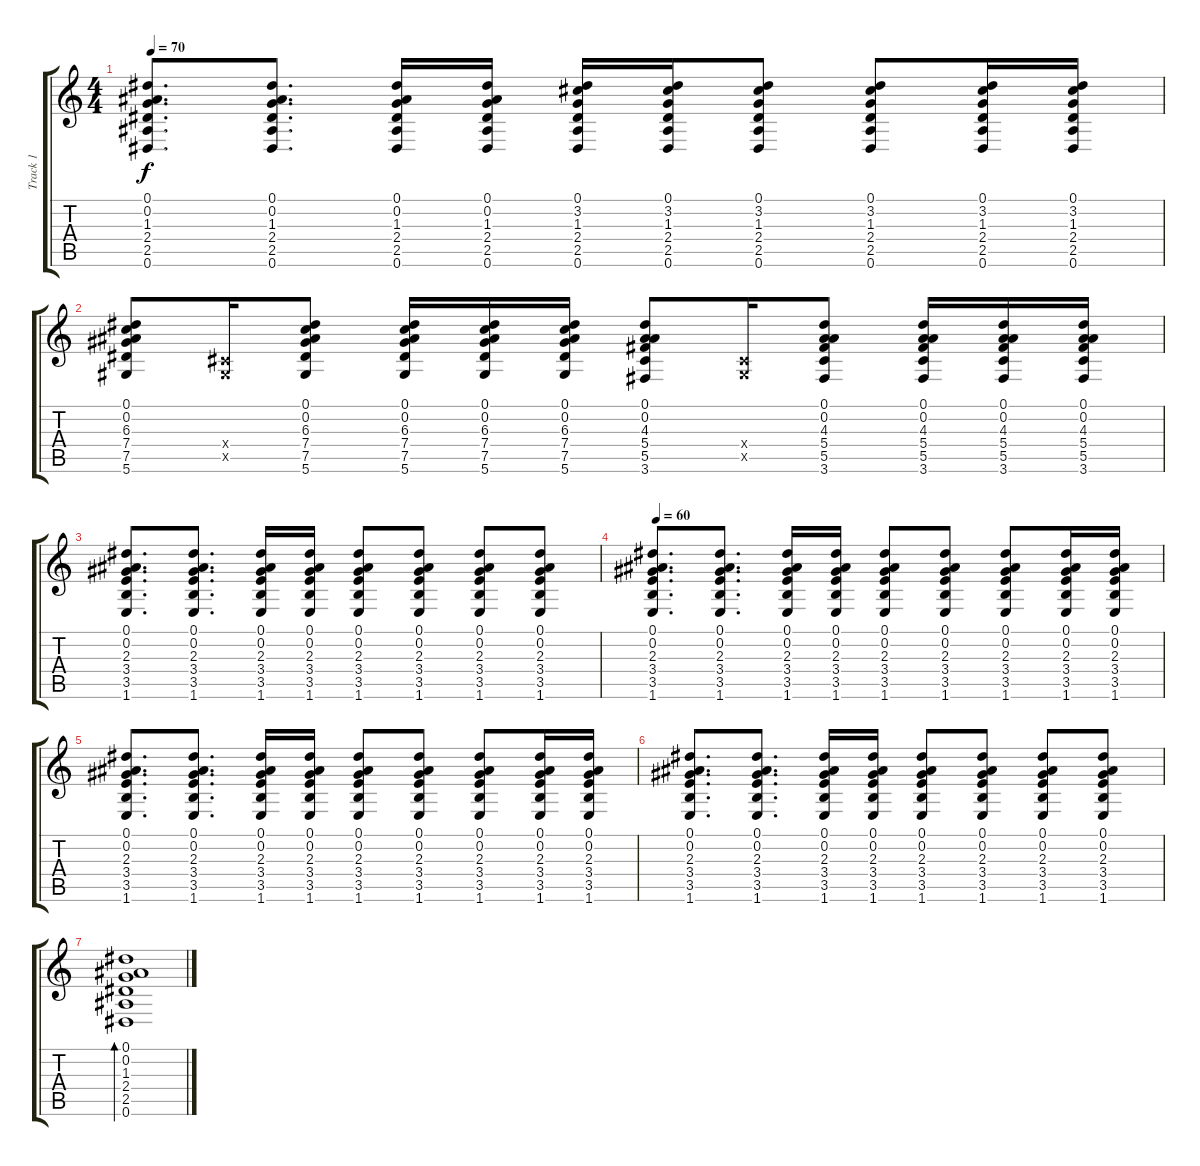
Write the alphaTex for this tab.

\track ("Track 1" "Track 1") {instrument acousticguitarsteel}
\staff {score tabs}
\tuning (Eb4 Bb3 Gb3 Db3 Ab2 Eb2) {hide}
\ts (4 4)
\tempo 70
\clef g2
\ks c
(0.1 0.2 1.3 2.4 2.5 0.6).8{d dy f} (0.1 0.2 1.3 2.4 2.5 0.6).8{d} (0.1 0.2 1.3 2.4 2.5 0.6).16 (0.1 0.2 1.3 2.4 2.5 0.6).16 (0.1 3.2 1.3 2.4 2.5 0.6).16 (0.1 3.2 1.3 2.4 2.5 0.6).16 (0.1 3.2 1.3 2.4 2.5 0.6).8 (0.1 3.2 1.3 2.4 2.5 0.6).8 (0.1 3.2 1.3 2.4 2.5 0.6).16 (0.1 3.2 1.3 2.4 2.5 0.6).16 |
(0.1 0.2 6.3 7.4 7.5 5.6).8 (0.4{x} 0.5{x}).16 (0.1 0.2 6.3 7.4 7.5 5.6).8 (0.1 0.2 6.3 7.4 7.5 5.6).16 (0.1 0.2 6.3 7.4 7.5 5.6).16 (0.1 0.2 6.3 7.4 7.5 5.6).16 (0.1 0.2 4.3 5.4 5.5 3.6).8 (0.4{x} 0.5{x}).16 (0.1 0.2 4.3 5.4 5.5 3.6).8 (0.1 0.2 4.3 5.4 5.5 3.6).16 (0.1 0.2 4.3 5.4 5.5 3.6).16 (0.1 0.2 4.3 5.4 5.5 3.6).16 |
(0.1 0.2 2.3 3.4 3.5 1.6).8{d} (0.1 0.2 2.3 3.4 3.5 1.6).8{d} (0.1 0.2 2.3 3.4 3.5 1.6).16 (0.1 0.2 2.3 3.4 3.5 1.6).16 (0.1 0.2 2.3 3.4 3.5 1.6).8 (0.1 0.2 2.3 3.4 3.5 1.6).8 (0.1 0.2 2.3 3.4 3.5 1.6).8 (0.1 0.2 2.3 3.4 3.5 1.6).8 |
\tempo 60
(0.1 0.2 2.3 3.4 3.5 1.6).8{d} (0.1 0.2 2.3 3.4 3.5 1.6).8{d} (0.1 0.2 2.3 3.4 3.5 1.6).16 (0.1 0.2 2.3 3.4 3.5 1.6).16 (0.1 0.2 2.3 3.4 3.5 1.6).8 (0.1 0.2 2.3 3.4 3.5 1.6).8 (0.1 0.2 2.3 3.4 3.5 1.6).8 (0.1 0.2 2.3 3.4 3.5 1.6).16 (0.1 0.2 2.3 3.4 3.5 1.6).16 |
(0.1 0.2 2.3 3.4 3.5 1.6).8{d} (0.1 0.2 2.3 3.4 3.5 1.6).8{d} (0.1 0.2 2.3 3.4 3.5 1.6).16 (0.1 0.2 2.3 3.4 3.5 1.6).16 (0.1 0.2 2.3 3.4 3.5 1.6).8 (0.1 0.2 2.3 3.4 3.5 1.6).8 (0.1 0.2 2.3 3.4 3.5 1.6).8 (0.1 0.2 2.3 3.4 3.5 1.6).16 (0.1 0.2 2.3 3.4 3.5 1.6).16 |
(0.1 0.2 2.3 3.4 3.5 1.6).8{d} (0.1 0.2 2.3 3.4 3.5 1.6).8{d} (0.1 0.2 2.3 3.4 3.5 1.6).16 (0.1 0.2 2.3 3.4 3.5 1.6).16 (0.1 0.2 2.3 3.4 3.5 1.6).8 (0.1 0.2 2.3 3.4 3.5 1.6).8 (0.1 0.2 2.3 3.4 3.5 1.6).8 (0.1 0.2 2.3 3.4 3.5 1.6).8 |
(0.1 0.2 1.3 2.4 2.5 0.6).1{bd 60}
